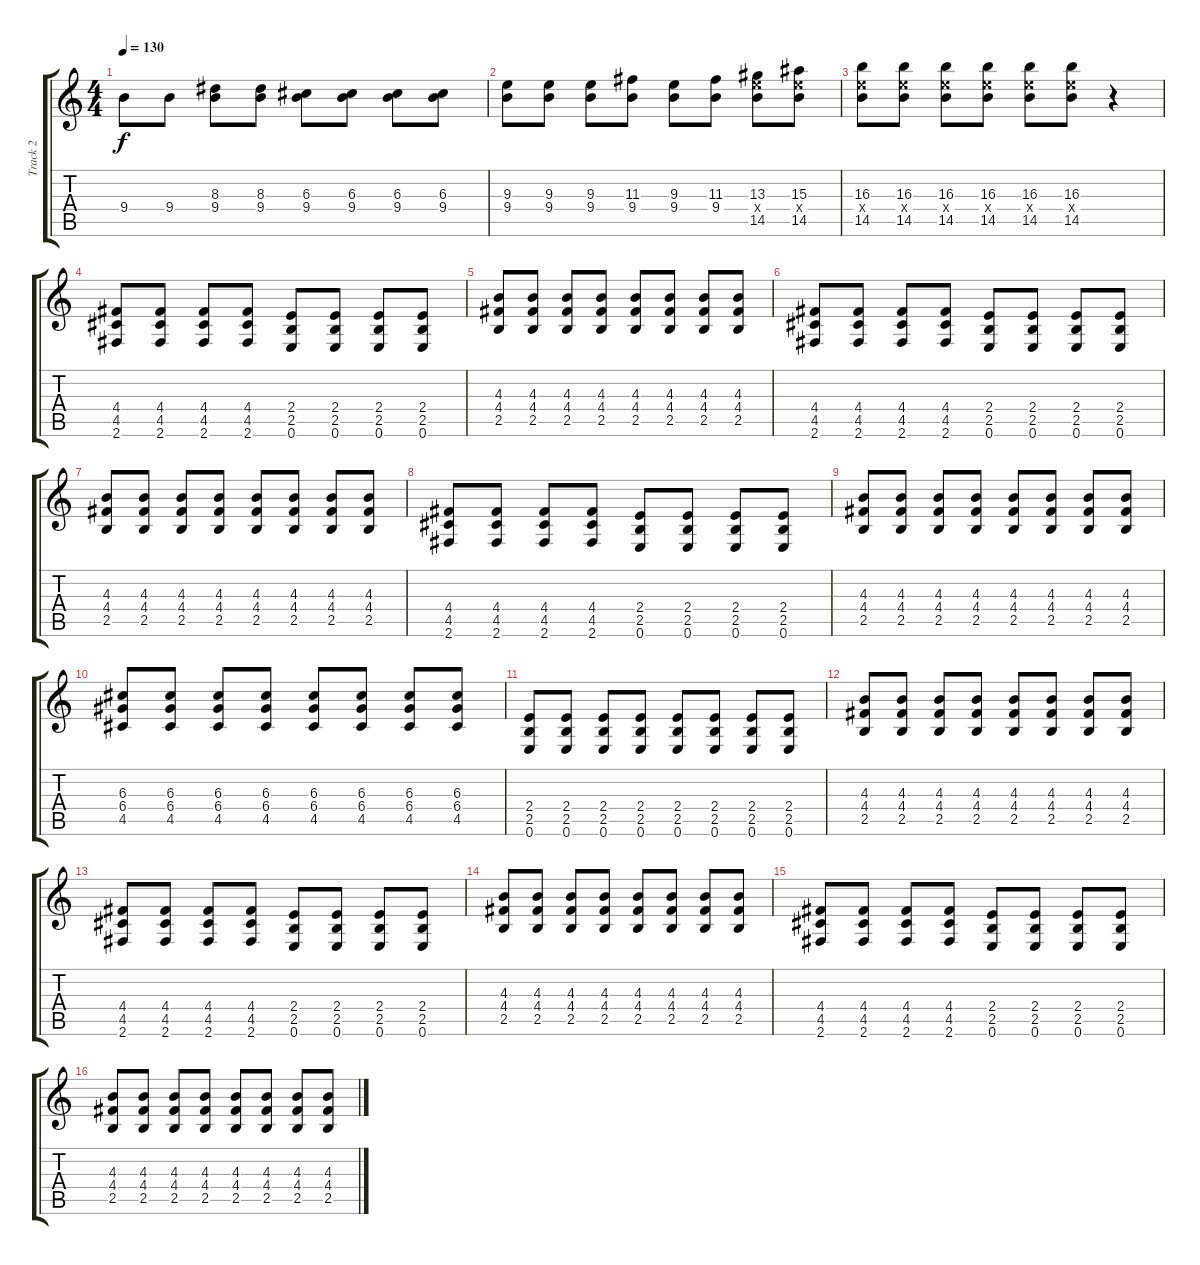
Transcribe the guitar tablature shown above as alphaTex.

\track ("Track 2" "Track 2") {instrument overdrivenguitar}
\staff {score tabs}
\tuning (E4 B3 G3 D3 A2 E2) {hide}
\ts (4 4)
\tempo 130
\clef g2
\ks c
9.4.8{dy f} 9.4.8 (8.3 9.4).8 (8.3 9.4).8 (6.3 9.4).8 (6.3 9.4).8 (6.3 9.4).8 (6.3 9.4).8 |
(9.3 9.4).8 (9.3 9.4).8 (9.3 9.4).8 (11.3 9.4).8 (9.3 9.4).8 (11.3 9.4).8 (13.3 14.4{x} 14.5).8 (15.3 14.4{x} 14.5).8 |
(16.3 14.4{x} 14.5).8 (16.3 14.4{x} 14.5).8 (16.3 14.4{x} 14.5).8 (16.3 14.4{x} 14.5).8 (16.3 14.4{x} 14.5).8 (16.3 14.4{x} 14.5).8 r.4 |
(4.4 4.5 2.6).8 (4.4 4.5 2.6).8 (4.4 4.5 2.6).8 (4.4 4.5 2.6).8 (2.4 2.5 0.6).8 (2.4 2.5 0.6).8 (2.4 2.5 0.6).8 (2.4 2.5 0.6).8 |
(4.3 4.4 2.5).8 (4.3 4.4 2.5).8 (4.3 4.4 2.5).8 (4.3 4.4 2.5).8 (4.3 4.4 2.5).8 (4.3 4.4 2.5).8 (4.3 4.4 2.5).8 (4.3 4.4 2.5).8 |
(4.4 4.5 2.6).8 (4.4 4.5 2.6).8 (4.4 4.5 2.6).8 (4.4 4.5 2.6).8 (2.4 2.5 0.6).8 (2.4 2.5 0.6).8 (2.4 2.5 0.6).8 (2.4 2.5 0.6).8 |
(4.3 4.4 2.5).8 (4.3 4.4 2.5).8 (4.3 4.4 2.5).8 (4.3 4.4 2.5).8 (4.3 4.4 2.5).8 (4.3 4.4 2.5).8 (4.3 4.4 2.5).8 (4.3 4.4 2.5).8 |
(4.4 4.5 2.6).8 (4.4 4.5 2.6).8 (4.4 4.5 2.6).8 (4.4 4.5 2.6).8 (2.4 2.5 0.6).8 (2.4 2.5 0.6).8 (2.4 2.5 0.6).8 (2.4 2.5 0.6).8 |
(4.3 4.4 2.5).8 (4.3 4.4 2.5).8 (4.3 4.4 2.5).8 (4.3 4.4 2.5).8 (4.3 4.4 2.5).8 (4.3 4.4 2.5).8 (4.3 4.4 2.5).8 (4.3 4.4 2.5).8 |
(6.3 6.4 4.5).8 (6.3 6.4 4.5).8 (6.3 6.4 4.5).8 (6.3 6.4 4.5).8 (6.3 6.4 4.5).8 (6.3 6.4 4.5).8 (6.3 6.4 4.5).8 (6.3 6.4 4.5).8 |
(2.4 2.5 0.6).8 (2.4 2.5 0.6).8 (2.4 2.5 0.6).8 (2.4 2.5 0.6).8 (2.4 2.5 0.6).8 (2.4 2.5 0.6).8 (2.4 2.5 0.6).8 (2.4 2.5 0.6).8 |
(4.3 4.4 2.5).8 (4.3 4.4 2.5).8 (4.3 4.4 2.5).8 (4.3 4.4 2.5).8 (4.3 4.4 2.5).8 (4.3 4.4 2.5).8 (4.3 4.4 2.5).8 (4.3 4.4 2.5).8 |
(4.4 4.5 2.6).8 (4.4 4.5 2.6).8 (4.4 4.5 2.6).8 (4.4 4.5 2.6).8 (2.4 2.5 0.6).8 (2.4 2.5 0.6).8 (2.4 2.5 0.6).8 (2.4 2.5 0.6).8 |
(4.3 4.4 2.5).8 (4.3 4.4 2.5).8 (4.3 4.4 2.5).8 (4.3 4.4 2.5).8 (4.3 4.4 2.5).8 (4.3 4.4 2.5).8 (4.3 4.4 2.5).8 (4.3 4.4 2.5).8 |
(4.4 4.5 2.6).8 (4.4 4.5 2.6).8 (4.4 4.5 2.6).8 (4.4 4.5 2.6).8 (2.4 2.5 0.6).8 (2.4 2.5 0.6).8 (2.4 2.5 0.6).8 (2.4 2.5 0.6).8 |
(4.3 4.4 2.5).8 (4.3 4.4 2.5).8 (4.3 4.4 2.5).8 (4.3 4.4 2.5).8 (4.3 4.4 2.5).8 (4.3 4.4 2.5).8 (4.3 4.4 2.5).8 (4.3 4.4 2.5).8
